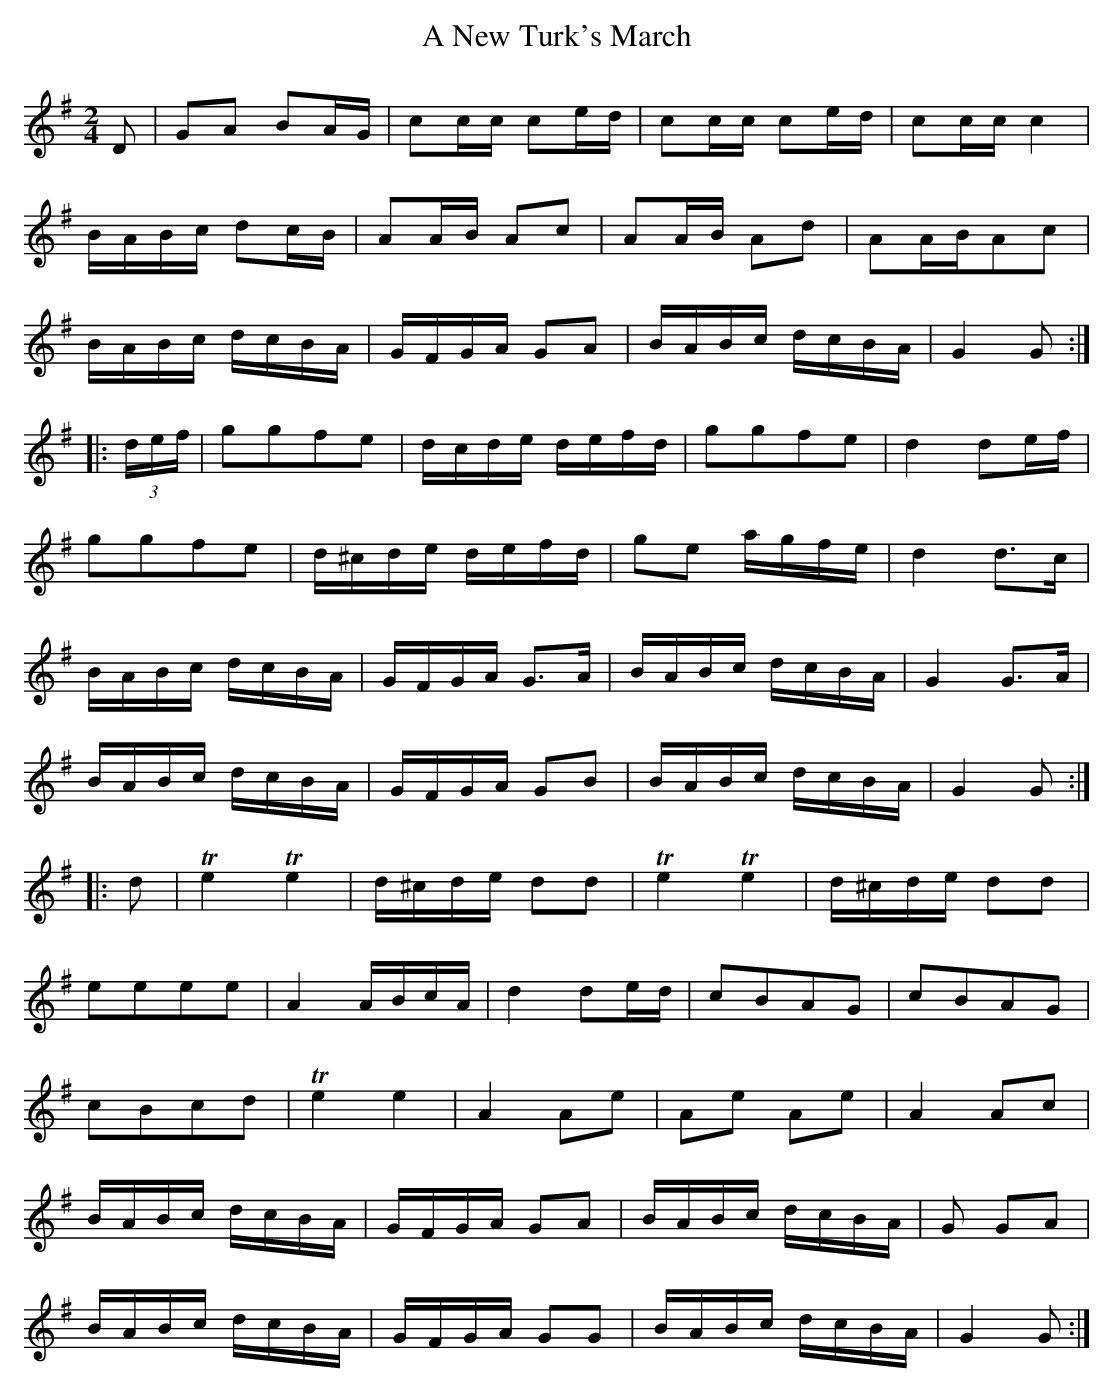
X:1
T:New Turk's March, A
M:2/4
L:1/8
K:G
D|GA BA/G/|cc/c/ ce/d/|cc/c/ ce/d/|cc/c/ c2|
B/A/B/c/ dc/B/|AA/B/ Ac|AA/B/ Ad |AA/B/Ac|
B/A/B/c/ d/c/B/A/|G/F/G/A/ GA|B/A/B/c/ d/c/B/A/|G2 G:|
|:(3d/e/f/|ggfe|d/c/d/e/ d/e/f/d/|ggfe|d2 de/f/|
ggfe|d/^c/d/e/ d/e/f/d/|ge a/g/f/e/|d2 d>c|
B/A/B/c/ d/c/B/A/|G/F/G/A/ G>A|B/A/B/c/ d/c/B/A/|G2 G>A|
B/A/B/c/ d/c/B/A/| G/F/G/A/ GB|B/A/B/c/ d/c/B/A/|G2 G:|
|:d|Te2Te2|d/^c/d/e/ dd|Te2Te2|d/^c/d/e/ dd|
eeee|A2 A/B/c/A/|d2 de/d/|cBAG|cBAG|
cBcd|Te2e2|A2 Ae|Ae Ae|A2 Ac|
B/A/B/c/ d/c/B/A/|G/F/G/A/ GA|B/A/B/c/ d/c/B/A/|G GA|
B/A/B/c/ d/c/B/A/|G/F/G/A/ GG|B/A/B/c/ d/c/B/A/| G2G:|
